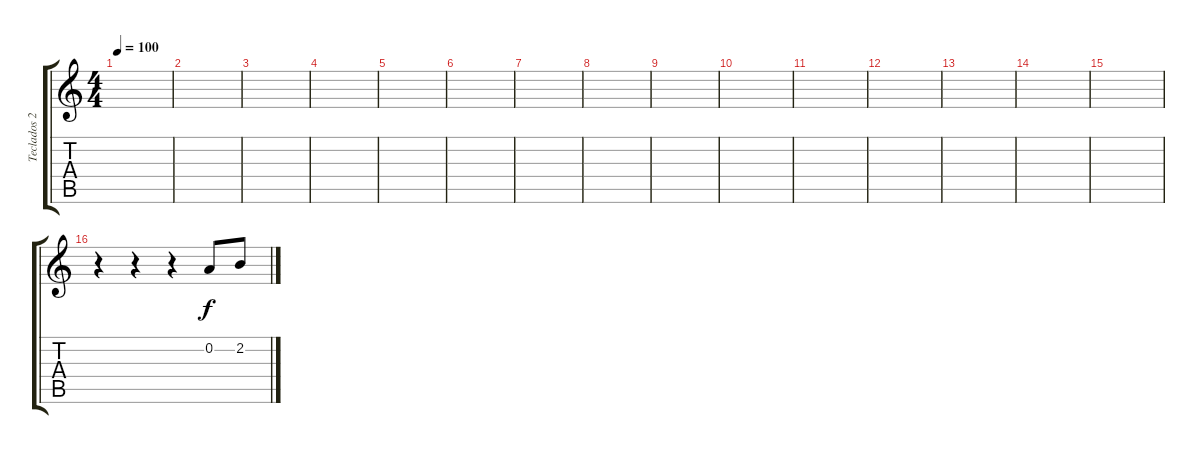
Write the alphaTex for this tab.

\track ("Teclados 2" "Teclados 2") {instrument stringensemble2}
\staff {score tabs}
\tuning (D5 A4 F4 C4 G3 D3) {hide}
\ts (4 4)
\tempo 100
\clef g2
\ks c
|
|
|
|
|
|
|
|
|
|
|
|
|
|
|
r.4 r.4 r.4 0.2.8 2.2.8
